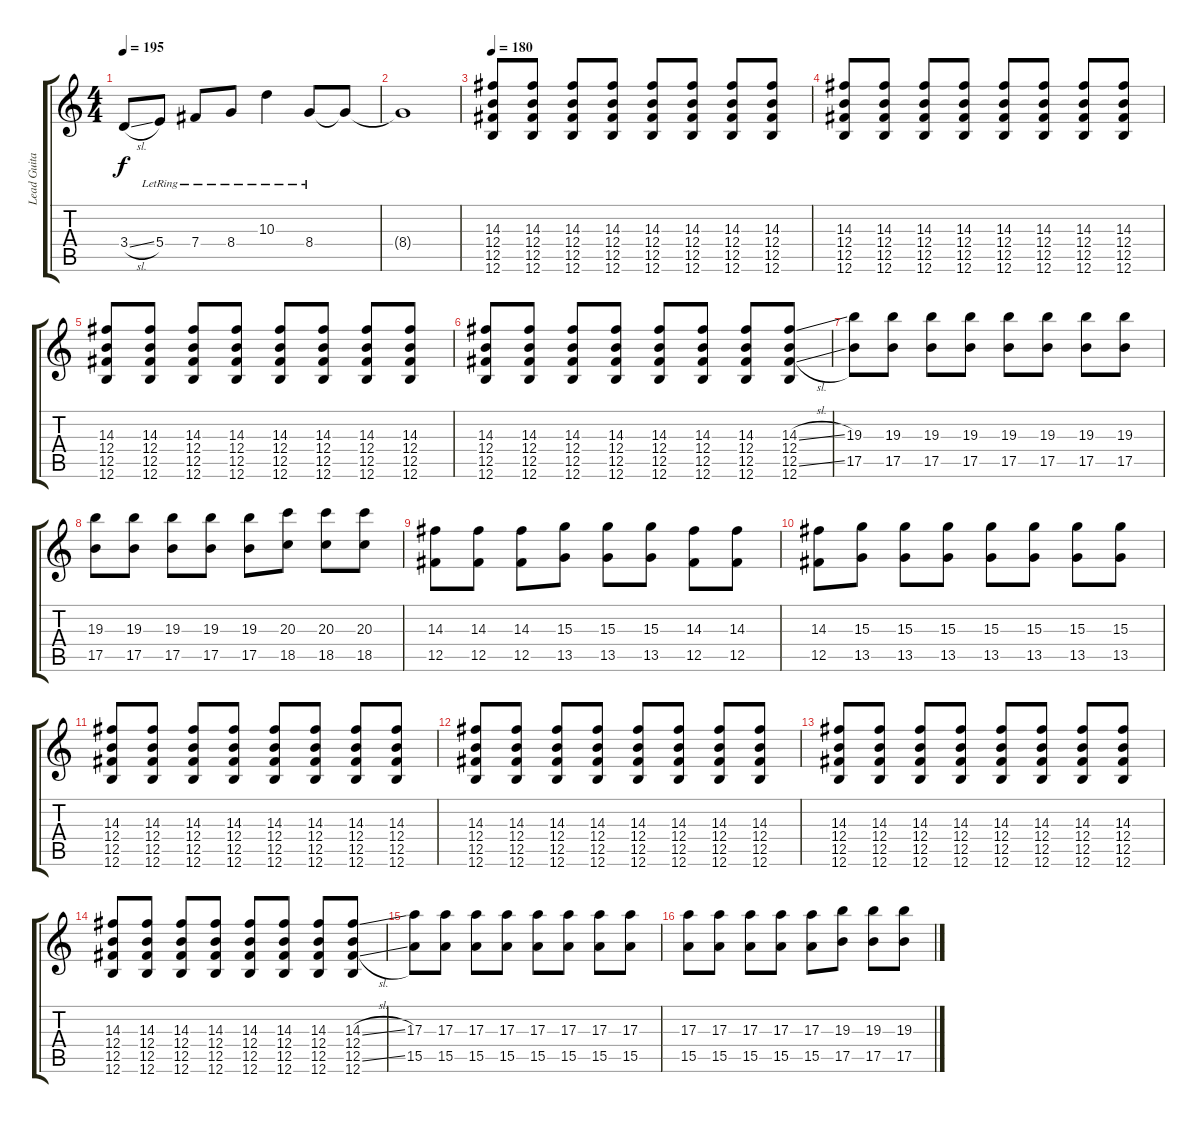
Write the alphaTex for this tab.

\track ("Lead Guitar" "Lead Guita") {instrument distortionguitar}
\staff {score tabs}
\tuning (Db4 Ab3 E3 B2 Gb2 B1) {hide}
\ts (4 4)
\tempo 195
\clef g2
\ks c
3.4{sl t}.8{dy f} 5.4{lr}.8 7.4{lr}.8 8.4{lr}.8 10.3{lr}.4 8.4{lr}.8 8.4{t}.8 |
8.4{t}.1 |
\tempo 180
(14.3 12.4 12.5 12.6).8 (14.3 12.4 12.5 12.6).8 (14.3 12.4 12.5 12.6).8 (14.3 12.4 12.5 12.6).8 (14.3 12.4 12.5 12.6).8 (14.3 12.4 12.5 12.6).8 (14.3 12.4 12.5 12.6).8 (14.3 12.4 12.5 12.6).8 |
(14.3 12.4 12.5 12.6).8 (14.3 12.4 12.5 12.6).8 (14.3 12.4 12.5 12.6).8 (14.3 12.4 12.5 12.6).8 (14.3 12.4 12.5 12.6).8 (14.3 12.4 12.5 12.6).8 (14.3 12.4 12.5 12.6).8 (14.3 12.4 12.5 12.6).8 |
(14.3 12.4 12.5 12.6).8 (14.3 12.4 12.5 12.6).8 (14.3 12.4 12.5 12.6).8 (14.3 12.4 12.5 12.6).8 (14.3 12.4 12.5 12.6).8 (14.3 12.4 12.5 12.6).8 (14.3 12.4 12.5 12.6).8 (14.3 12.4 12.5 12.6).8 |
(14.3 12.4 12.5 12.6).8 (14.3 12.4 12.5 12.6).8 (14.3 12.4 12.5 12.6).8 (14.3 12.4 12.5 12.6).8 (14.3 12.4 12.5 12.6).8 (14.3 12.4 12.5 12.6).8 (14.3 12.4 12.5 12.6).8 (14.3{sl} 12.4 12.5{sl} 12.6).8 |
(19.3 17.5).8 (19.3 17.5).8 (19.3 17.5).8 (19.3 17.5).8 (19.3 17.5).8 (19.3 17.5).8 (19.3 17.5).8 (19.3 17.5).8 |
(19.3 17.5).8 (19.3 17.5).8 (19.3 17.5).8 (19.3 17.5).8 (19.3 17.5).8 (20.3 18.5).8 (20.3 18.5).8 (20.3 18.5).8 |
(14.3 12.5).8 (14.3 12.5).8 (14.3 12.5).8 (15.3 13.5).8 (15.3 13.5).8 (15.3 13.5).8 (14.3 12.5).8 (14.3 12.5).8 |
(14.3 12.5).8 (15.3 13.5).8 (15.3 13.5).8 (15.3 13.5).8 (15.3 13.5).8 (15.3 13.5).8 (15.3 13.5).8 (15.3 13.5).8 |
(14.3 12.4 12.5 12.6).8 (14.3 12.4 12.5 12.6).8 (14.3 12.4 12.5 12.6).8 (14.3 12.4 12.5 12.6).8 (14.3 12.4 12.5 12.6).8 (14.3 12.4 12.5 12.6).8 (14.3 12.4 12.5 12.6).8 (14.3 12.4 12.5 12.6).8 |
(14.3 12.4 12.5 12.6).8 (14.3 12.4 12.5 12.6).8 (14.3 12.4 12.5 12.6).8 (14.3 12.4 12.5 12.6).8 (14.3 12.4 12.5 12.6).8 (14.3 12.4 12.5 12.6).8 (14.3 12.4 12.5 12.6).8 (14.3 12.4 12.5 12.6).8 |
(14.3 12.4 12.5 12.6).8 (14.3 12.4 12.5 12.6).8 (14.3 12.4 12.5 12.6).8 (14.3 12.4 12.5 12.6).8 (14.3 12.4 12.5 12.6).8 (14.3 12.4 12.5 12.6).8 (14.3 12.4 12.5 12.6).8 (14.3 12.4 12.5 12.6).8 |
(14.3 12.4 12.5 12.6).8 (14.3 12.4 12.5 12.6).8 (14.3 12.4 12.5 12.6).8 (14.3 12.4 12.5 12.6).8 (14.3 12.4 12.5 12.6).8 (14.3 12.4 12.5 12.6).8 (14.3 12.4 12.5 12.6).8 (14.3{sl} 12.4 12.5{sl} 12.6).8 |
(17.3 15.5).8 (17.3 15.5).8 (17.3 15.5).8 (17.3 15.5).8 (17.3 15.5).8 (17.3 15.5).8 (17.3 15.5).8 (17.3 15.5).8 |
(17.3 15.5).8 (17.3 15.5).8 (17.3 15.5).8 (17.3 15.5).8 (17.3 15.5).8 (19.3 17.5).8 (19.3 17.5).8 (19.3 17.5).8
